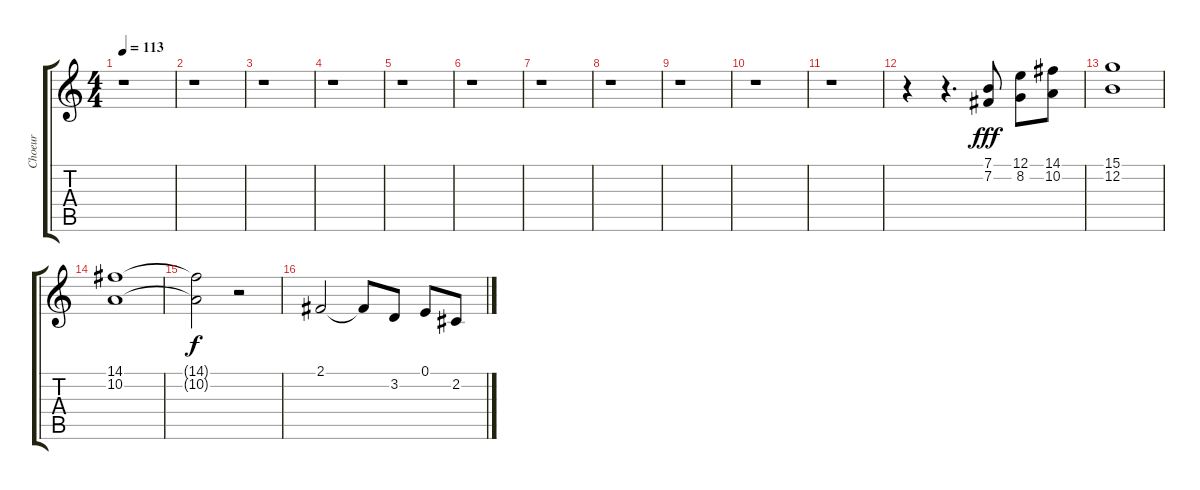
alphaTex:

\track ("Choeur" "Choeur") {instrument choiraahs}
\staff {score tabs}
\tuning (E4 B3 G3 D3 A2 E2) {hide}
\ts (4 4)
\tempo 113
\clef g2
\ks c
r.1{dy f} |
r.1 |
r.1 |
r.1 |
r.1 |
r.1 |
r.1 |
r.1 |
r.1 |
r.1 |
r.1 |
r.4 r.4{d} (7.1 7.2).8{dy fff} (12.1 8.2).8 (14.1 10.2).8 |
(15.1 12.2).1 |
(14.1 10.2).1 |
(14.1{t} 10.2{t}).2{dy f} r.2 |
2.1.2 2.1{t}.8 3.2.8 0.1.8 2.2.8
